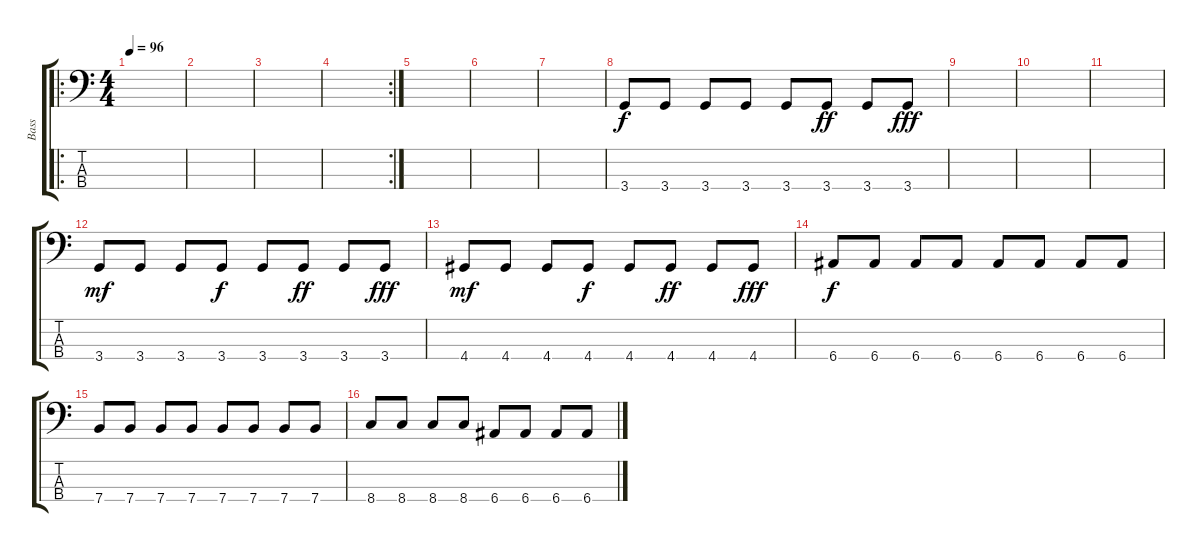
\track ("Bass" "Bass") {instrument electricbassfinger}
\staff {score tabs}
\tuning (G2 D2 A1 E1) {hide}
\ro
\ts (4 4)
\tempo 96
\clef f4
\ks c
|
|
|
\rc 2
|
|
|
|
3.4.8 3.4.8 3.4.8 3.4.8{dy f} 3.4.8 3.4.8{dy ff} 3.4.8 3.4.8{dy fff} |
|
|
|
3.4.8{dy mf} 3.4.8 3.4.8 3.4.8{dy f} 3.4.8 3.4.8{dy ff} 3.4.8 3.4.8{dy fff} |
4.4.8{dy mf} 4.4.8 4.4.8 4.4.8{dy f} 4.4.8 4.4.8{dy ff} 4.4.8 4.4.8{dy fff} |
6.4.8{dy f} 6.4.8 6.4.8 6.4.8 6.4.8 6.4.8 6.4.8 6.4.8 |
7.4.8 7.4.8 7.4.8 7.4.8 7.4.8 7.4.8 7.4.8 7.4.8 |
8.4.8 8.4.8 8.4.8 8.4.8 6.4.8 6.4.8 6.4.8 6.4.8
